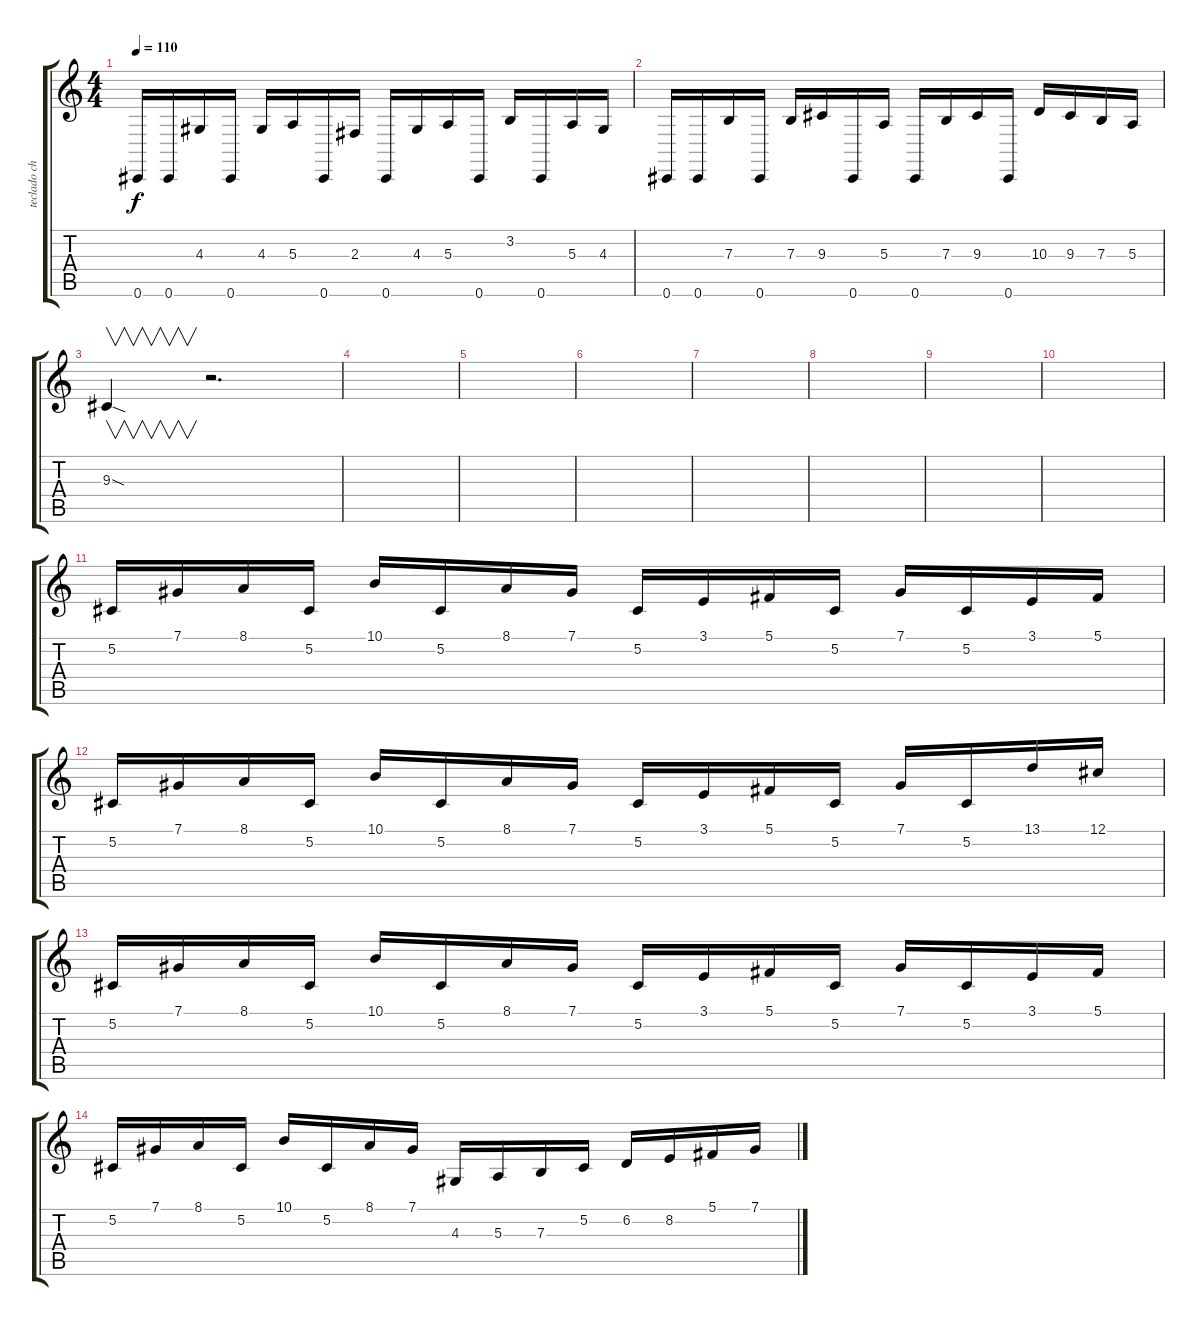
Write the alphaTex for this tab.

\track ("teclado chato O.O" "teclado ch") {instrument lead1square}
\staff {score tabs}
\tuning (Db4 Ab3 E3 B2 Gb2 Db2) {hide}
\ts (4 4)
\tempo 110
\clef g2
\ks c
0.6.16{dy f} 0.6.16 4.3.16 0.6.16 4.3.16 5.3.16 0.6.16 2.3.16 0.6.16 4.3.16 5.3.16 0.6.16 3.2.16 0.6.16 5.3.16 4.3.16 |
0.6.16 0.6.16 7.3.16 0.6.16 7.3.16 9.3.16 0.6.16 5.3.16 0.6.16 7.3.16 9.3.16 0.6.16 10.3.16 9.3.16 7.3.16 5.3.16 |
9.3{sod}.4{v} r.2{d} |
|
|
|
|
|
|
|
5.2.16 7.1.16 8.1.16 5.2.16 10.1.16 5.2.16 8.1.16 7.1.16 5.2.16 3.1.16 5.1.16 5.2.16 7.1.16 5.2.16 3.1.16 5.1.16 |
5.2.16 7.1.16 8.1.16 5.2.16 10.1.16 5.2.16 8.1.16 7.1.16 5.2.16 3.1.16 5.1.16 5.2.16 7.1.16 5.2.16 13.1.16 12.1.16 |
5.2.16 7.1.16 8.1.16 5.2.16 10.1.16 5.2.16 8.1.16 7.1.16 5.2.16 3.1.16 5.1.16 5.2.16 7.1.16 5.2.16 3.1.16 5.1.16 |
5.2.16 7.1.16 8.1.16 5.2.16 10.1.16 5.2.16 8.1.16 7.1.16 4.3.16 5.3.16 7.3.16 5.2.16 6.2.16 8.2.16 5.1.16 7.1.16
